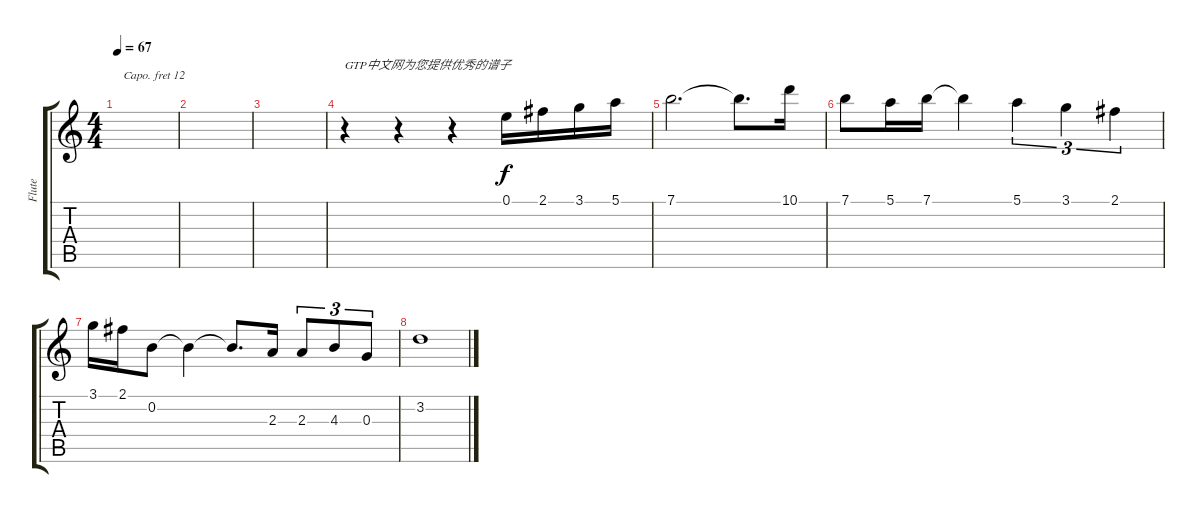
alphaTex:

\track ("Flute" "Flute") {instrument flute}
\staff {score tabs}
\capo 12
\tuning (E4 B3 G3 D3 A2 E2) {hide}
\ts (4 4)
\tempo 67
\clef g2
\ks c
|
|
|
r.4{txt "GTP中文网为您提供优秀的谱子"} r.4 r.4 0.1.16 2.1.16 3.1.16 5.1.16 |
7.1.2{d} 7.1{t}.8{d} 10.1.16 |
7.1.8 5.1.16 7.1.16 7.1{t}.4 5.1.4{tu (3 2)} 3.1.4{tu (3 2)} 2.1.4{tu (3 2)} |
3.1.16 2.1.16 0.2.8 0.2{t}.4 0.2{t}.8{d} 2.3.16 2.3.8{tu (3 2)} 4.3.8{tu (3 2)} 0.3.8{tu (3 2)} |
3.2.1
